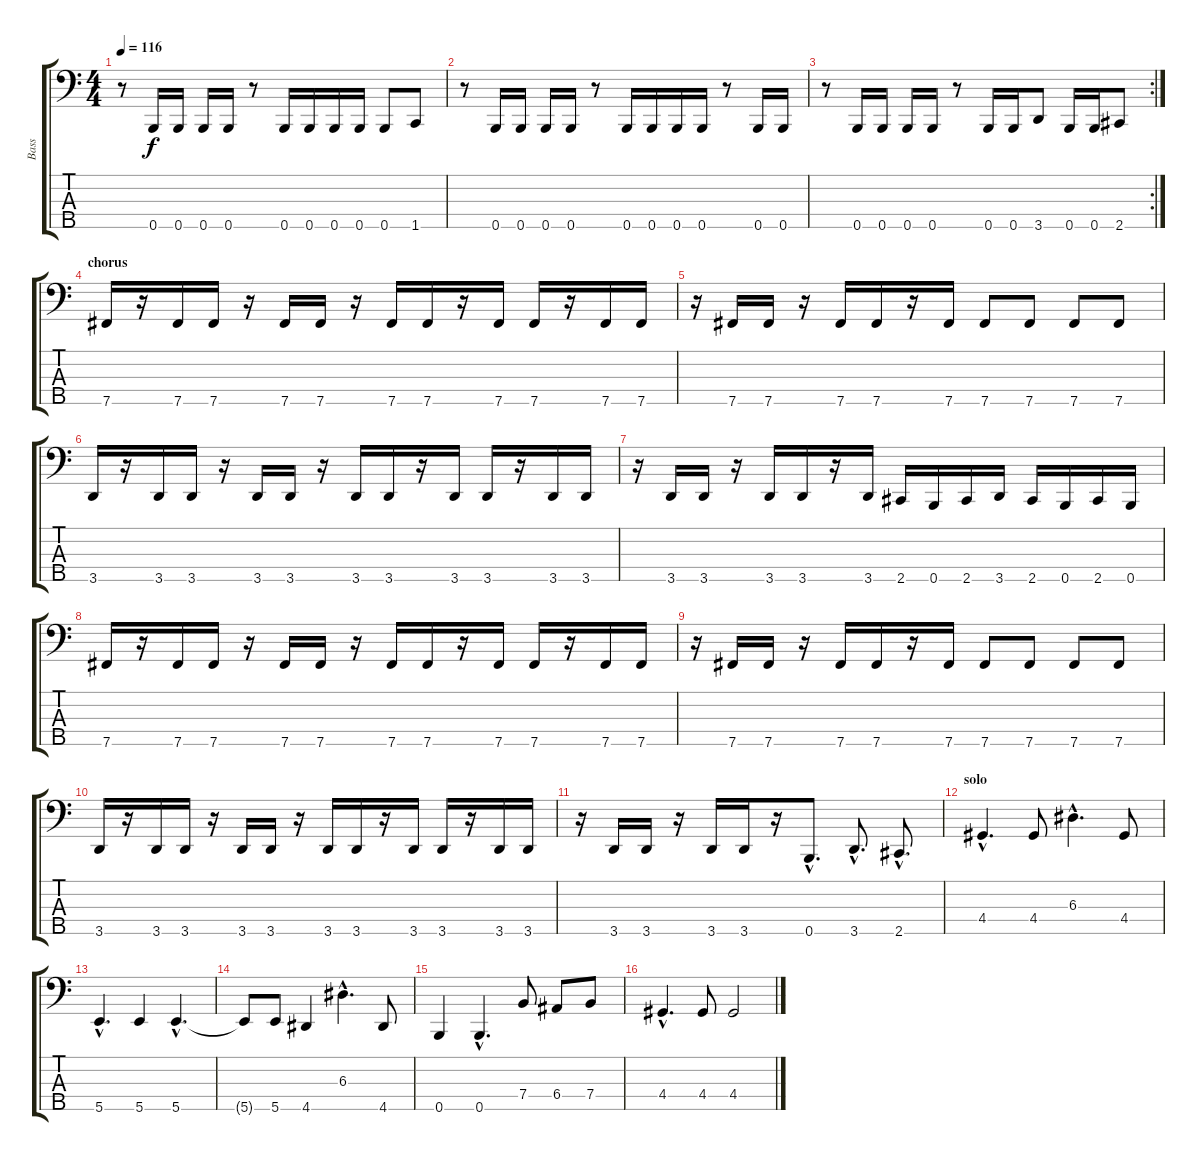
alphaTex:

\track ("Bass" "Bass") {instrument electricbassfinger}
\staff {score tabs}
\tuning (G2 D2 A1 E1 B0) {hide}
\ts (4 4)
\tempo 116
\clef f4
\ks c
r.8{dy f} 0.5.16 0.5.16 0.5.16 0.5.16 r.8 0.5.16 0.5.16 0.5.16 0.5.16 0.5.8 1.5.8 |
r.8 0.5.16 0.5.16 0.5.16 0.5.16 r.8 0.5.16 0.5.16 0.5.16 0.5.16 r.8 0.5.16 0.5.16 |
\rc 2
r.8 0.5.16 0.5.16 0.5.16 0.5.16 r.8 0.5.16 0.5.16 3.5.8 0.5.16 0.5.16 2.5.8 |
\section ("" "chorus")
7.5.16 r.16 7.5.16 7.5.16 r.16 7.5.16 7.5.16 r.16 7.5.16 7.5.16 r.16 7.5.16 7.5.16 r.16 7.5.16 7.5.16 |
r.16 7.5.16 7.5.16 r.16 7.5.16 7.5.16 r.16 7.5.16 7.5.8 7.5.8 7.5.8 7.5.8 |
3.5.16 r.16 3.5.16 3.5.16 r.16 3.5.16 3.5.16 r.16 3.5.16 3.5.16 r.16 3.5.16 3.5.16 r.16 3.5.16 3.5.16 |
r.16 3.5.16 3.5.16 r.16 3.5.16 3.5.16 r.16 3.5.16 2.5.16 0.5.16 2.5.16 3.5.16 2.5.16 0.5.16 2.5.16 0.5.16 |
7.5.16 r.16 7.5.16 7.5.16 r.16 7.5.16 7.5.16 r.16 7.5.16 7.5.16 r.16 7.5.16 7.5.16 r.16 7.5.16 7.5.16 |
r.16 7.5.16 7.5.16 r.16 7.5.16 7.5.16 r.16 7.5.16 7.5.8 7.5.8 7.5.8 7.5.8 |
3.5.16 r.16 3.5.16 3.5.16 r.16 3.5.16 3.5.16 r.16 3.5.16 3.5.16 r.16 3.5.16 3.5.16 r.16 3.5.16 3.5.16 |
r.16 3.5.16 3.5.16 r.16 3.5.16 3.5.16 r.16 0.5{hac}.8{d} 3.5{hac}.8{d} 2.5{hac}.8{d} |
\section ("" "solo")
4.4{hac}.4{d} 4.4.8 6.3{hac}.4{d} 4.4.8 |
5.5{hac}.4{d} 5.5.4 5.5{hac}.4{d} |
5.5{t}.8 5.5.8 4.5.4 6.3{hac}.4{d} 4.5.8 |
0.5.4 0.5{hac}.4{d} 7.4.8 6.4.8 7.4.8 |
4.4{hac}.4{d} 4.4.8 4.4.2
